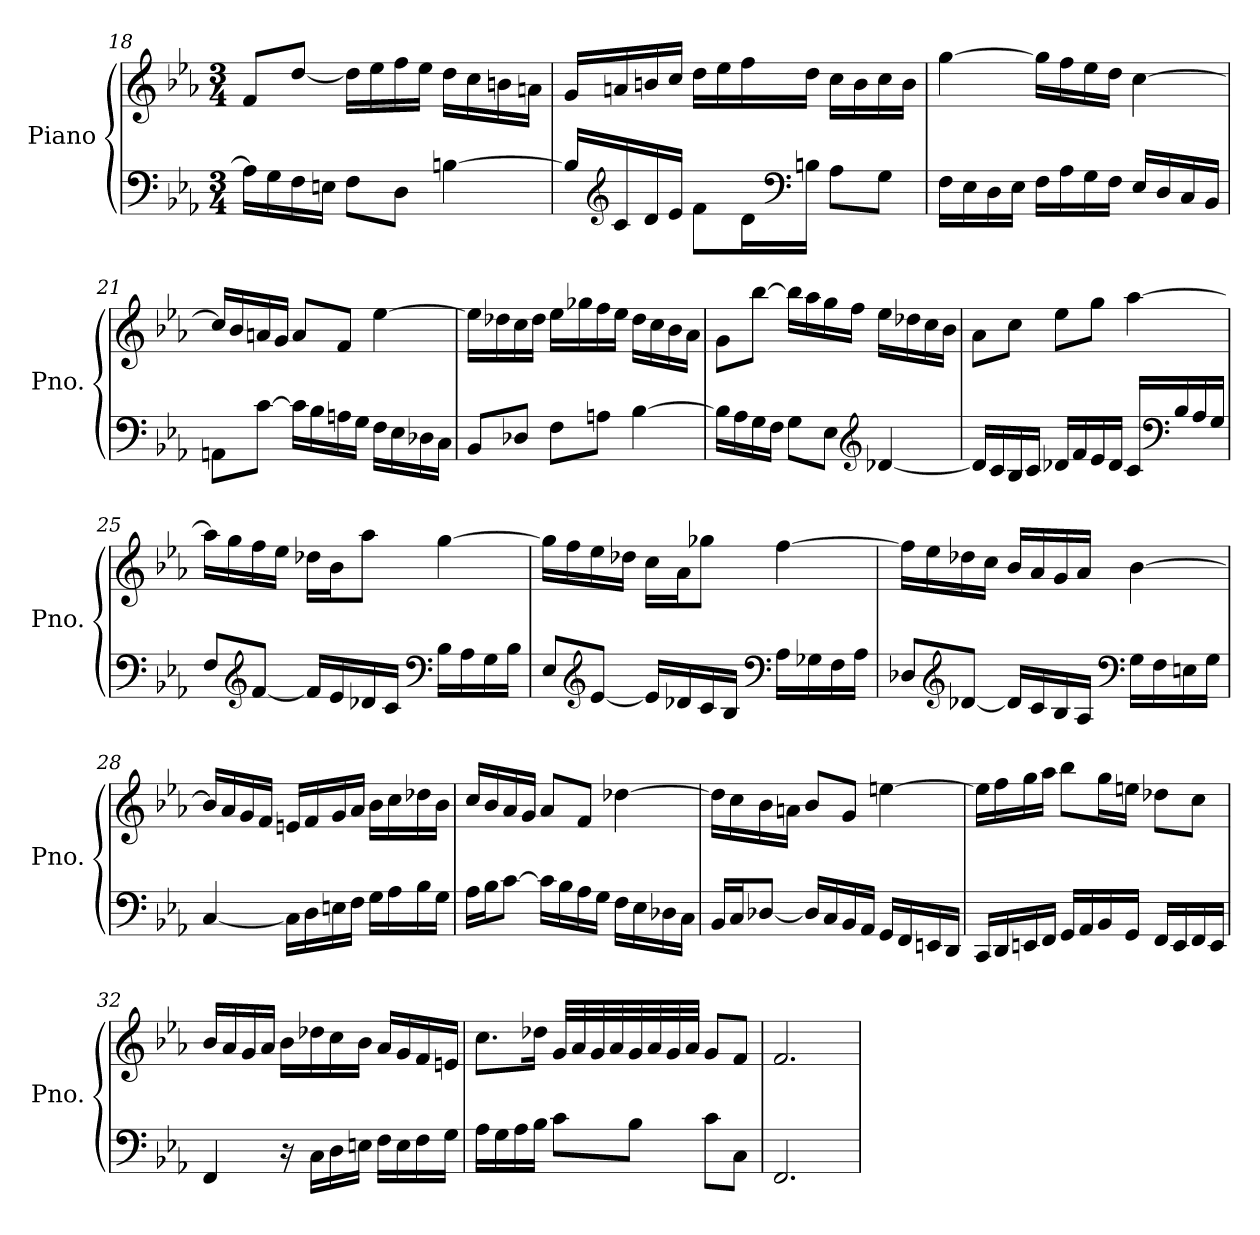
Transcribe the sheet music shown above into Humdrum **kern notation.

**kern	**kern
*part2	*part1
*staff2	*staff1
*I"Piano	*I"Piano
*I'Pno.	*I'Pno.
*clefF4	*clefG2
*k[b-e-a-]	*k[b-e-a-]
*M3/4	*M3/4
=18	=18
16A-\LL]	8f/L
16G\	.
16F\	[8dd/J
16En\JJ	.
8F\L	16dd\LL]
.	16ee-\
8D\J	16ff\
.	16ee-\JJ
[4Bn\	16dd\LL
.	16cc\
.	16bn\
.	16an\JJ
!!LO:LB:g=z
=19	=19
16B/LL]	16g/LL
*clefG2	*
16c/	16an/
16d/	16bn/
16e-/JJ	16cc/JJ
8f\L	16dd\LL
.	16ee-\
16d\L	16ff\
*clefF4	*
16Bn\JJ	16dd\JJ
8A-\L	16cc\LL
.	16b\
8G\J	16cc\
.	16b\JJ
=20	=20
16F\LL	[4gg\
16E-\	.
16D\	.
16E-\JJ	.
16F\LL	16gg\LL]
16A-\	16ff\
16G\	16ee-\
16F\JJ	16dd\JJ
16E-/LL	[4cc\
16D/	.
16C/	.
16BB-/JJ	.
=21	=21
8AAn\L	16cc/LL]
.	16b-/
[8c\J	16an/
.	16g/JJ
16c\LL]	8a/L
16B-\	.
16An\	8f/J
16G\JJ	.
16F\LL	[4ee-\
16E-\	.
16D-X\	.
16C\JJ	.
!!LO:LB:g=z
=22	=22
8BB-/L	16ee-\LL]
.	16dd-X\
8D-X/J	16cc\
.	16dd-\JJ
8F\L	16ee-\LL
.	16gg-X\
8An\J	16ff\
.	16ee-\JJ
[4B-\	16dd-\LL
.	16cc\
.	16b-\
.	16a-\JJ
=23	=23
16B-\LL]	8g\L
16A-\	.
16G\	[8bb-\J
16F\JJ	.
8G\L	16bb-\LL]
.	16aa-\
8E-\J	16gg\
.	16ff\JJ
*clefG2	*
[4d-X/	16ee-\LL
.	16dd-X\
.	16cc\
.	16b-\JJ
!!LO:LB:g=z
=24	=24
16d-/LL]	8a-\L
16c/	.
16B-/	8cc\J
16c/JJ	.
16d-X/LL	8ee-\L
16f/	.
16e-/	8gg\J
16d-/JJ	.
16c/LL	[4aa-\
*clefF4	*
16B-/	.
16A-/	.
16G/JJ	.
=25	=25
8F/L	16aa-\LL]
.	16gg\
*clefG2	*
[8f/J	16ff\
.	16ee-\JJ
16f/LL]	16dd-X\LL
16e-/	16b-\J
16d-X/	8aa-\J
16c/JJ	.
*clefF4	*
16B-\LL	[4gg\
16A-\	.
16G\	.
16B-\JJ	.
!!LO:LB:g=z
=26	=26
8E-/L	16gg\LL]
.	16ff\
*clefG2	*
[8e-/J	16ee-\
.	16dd-X\JJ
16e-/LL]	16cc\LL
16d-X/	16a-\J
16c/	8gg-X\J
16B-/JJ	.
*clefF4	*
16A-\LL	[4ff\
16G-X\	.
16F\	.
16A-\JJ	.
=27	=27
8D-X/L	16ff\LL]
.	16ee-\
*clefG2	*
[8d-X/J	16dd-X\
.	16cc\JJ
16d-/LL]	16b-/LL
16c/	16a-/
16B-/	16g/
16A-/JJ	16a-/JJ
*clefF4	*
16G\LL	[4b-\
16F\	.
16En\	.
16G\JJ	.
!!LO:LB:g=z
=28	=28
[4C/	16b-/LL]
.	16a-/
.	16g/
.	16f/JJ
16C\LL]	16en/LL
16D\	16f/
16En\	16g/
16F\JJ	16a-/JJ
16G\LL	16b-\LL
16A-\	16cc\
16B-\	16dd-X\
16G\JJ	16b-\JJ
=29	=29
16A-\LL	16cc/LL
16B-\J	16b-/
[8c\J	16a-/
.	16g/JJ
16c\LL]	8a-/L
16B-\	.
16A-\	8f/J
16G\JJ	.
16F\LL	[4dd-X\
16E-\	.
16D-X\	.
16C\JJ	.
=30	=30
16BB-/LL	16dd-\LL]
16C/J	16cc\
[8D-X/J	16b-\
.	16an\JJ
16D-/LL]	8b-/L
16C/	.
16BB-/	8g/J
16AA-/JJ	.
16GG/LL	[4een\
16FF/	.
16EEn/	.
16DD/JJ	.
!!LO:PB:g=z
=31	=31
16CC/LL	16ee\LL]
16DD/	16ff\
16EEn/	16gg\
16FF/JJ	16aa-\JJ
16GG/LL	8bb-\L
16AA-/	.
16BB-/	16gg\L
16GG/JJ	16een\JJ
16FF/LL	8dd-X\L
16EE/	.
16FF/	8cc\J
16EE/JJ	.
=32	=32
4FF/	16b-/LL
.	16a-/
.	16g/
.	16a-/JJ
16r	16b-\LL
16C\LL	16dd-X\
16D\	16cc\
16En\JJ	16b-\JJ
16F\LL	16a-/LL
16E\	16g/
16F\	16f/
16G\JJ	16en/JJ
=33	=33
16A-\LL	8.cc\L
16G\	.
16A-\	.
16B-\JJ	16dd-X\Jk
8c\L	32g/LLL
.	32a-/
.	32g/
.	32a-/
8B-\J	32g/
.	32a-/
.	32g/
.	32a-/JJJ
8c\L	8g/L
8C\J	8f/J
!!LO:LB:g=z
=34	=34
2.FF/	2.f/
=	=
*-	*-
